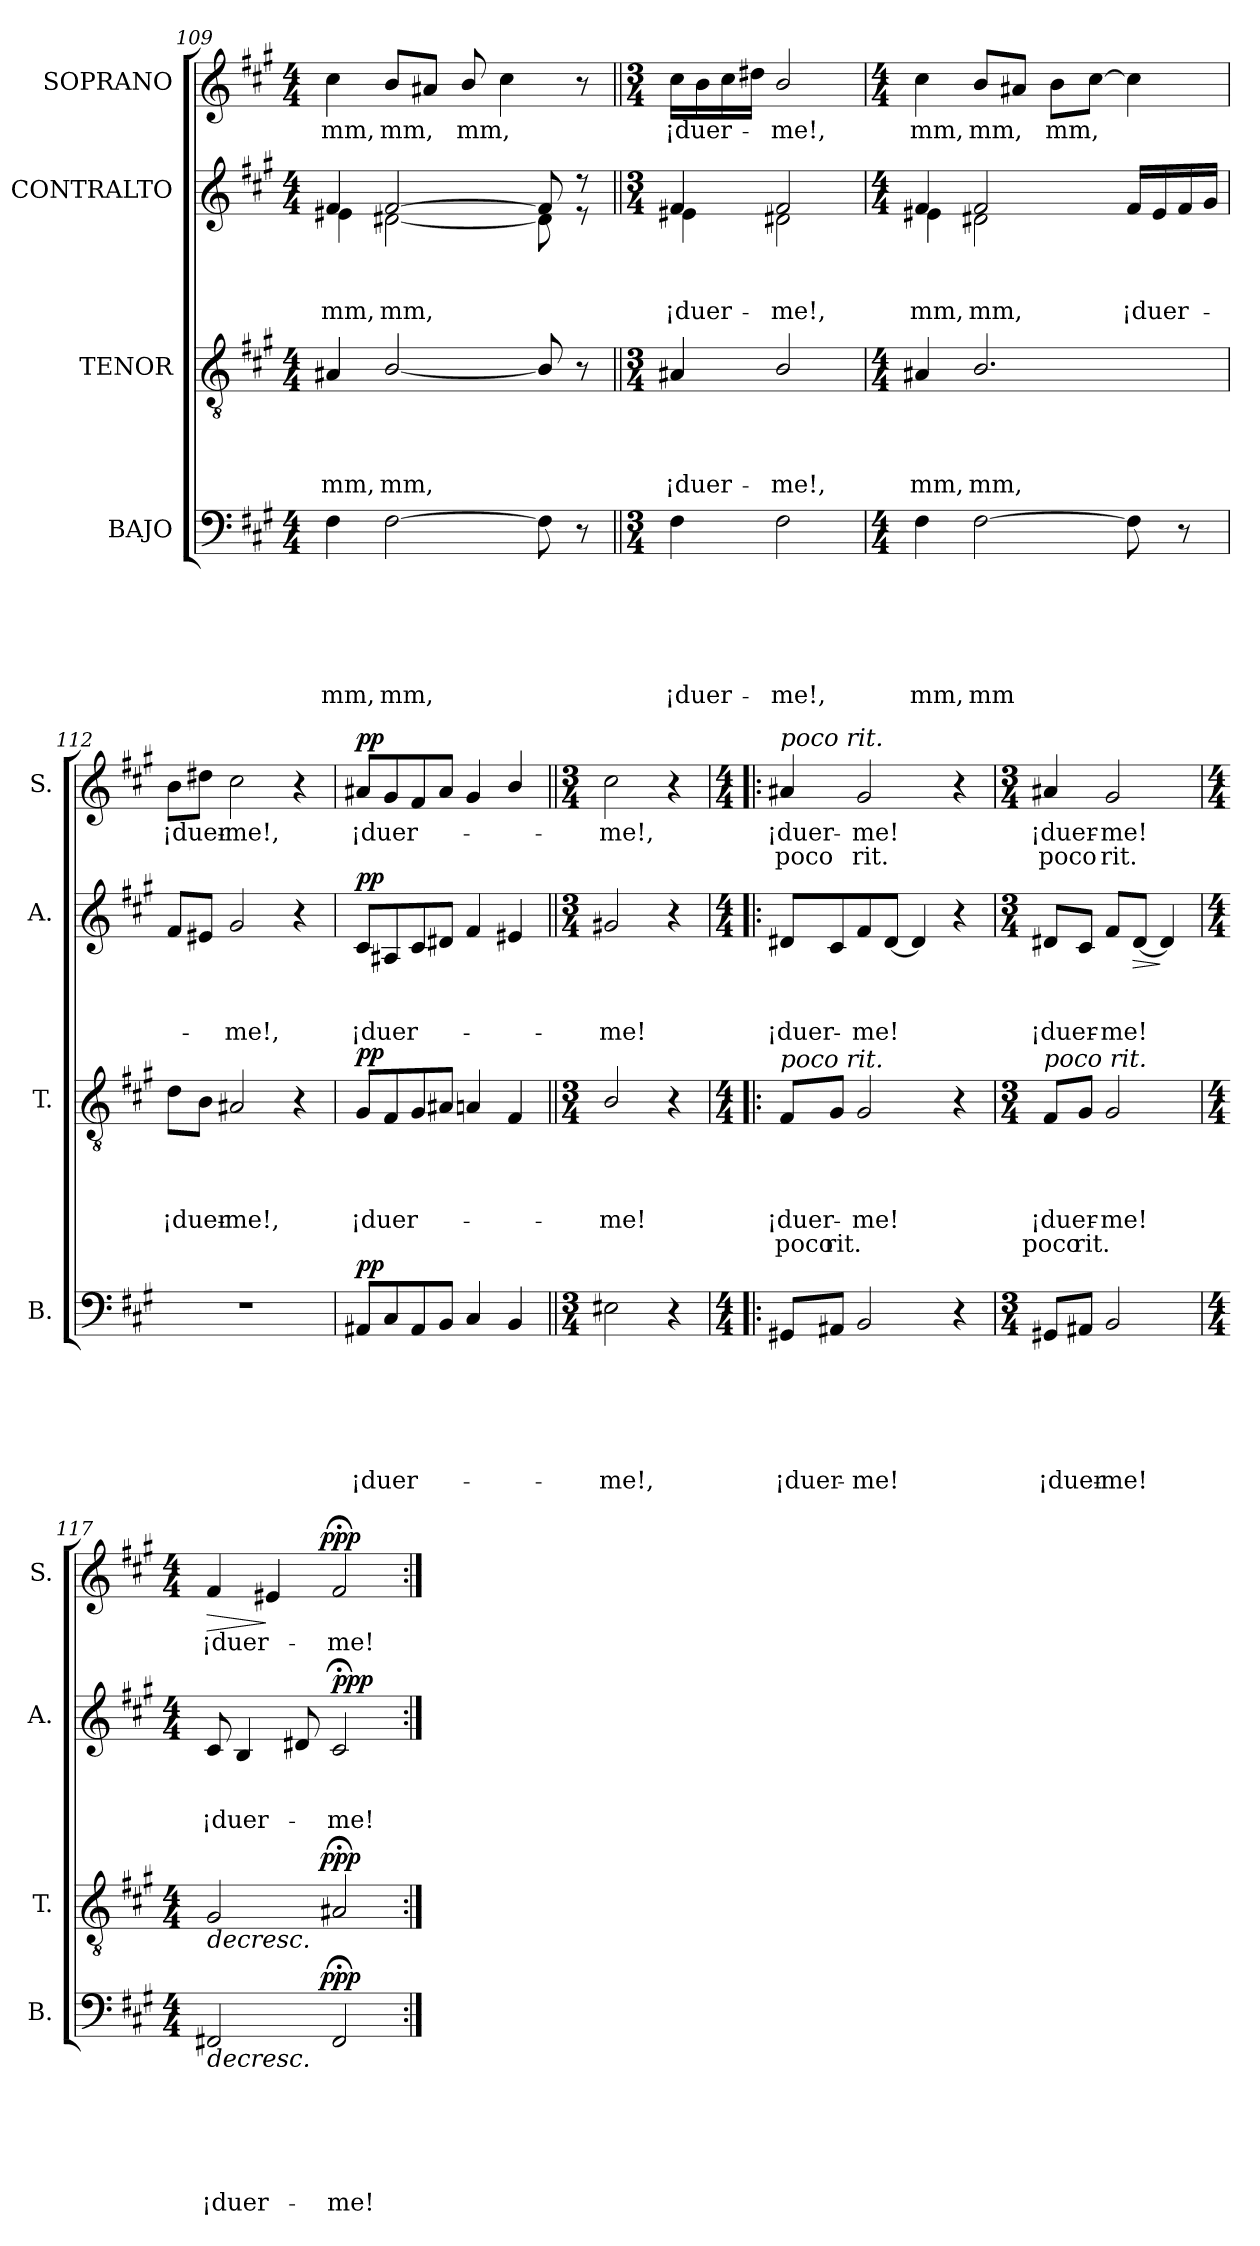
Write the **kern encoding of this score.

**kern	**text	**text	**text	**text	**text	**text	**dynam	**kern	**text	**text	**text	**text	**text	**dynam	**kern	**text	**text	**text	**dynam	**kern	**text	**text	**dynam
*part4	*part4	*part4	*part4	*part4	*part4	*part4	*part4	*part3	*part3	*part3	*part3	*part3	*part3	*part3	*part2	*part2	*part2	*part2	*part2	*part1	*part1	*part1	*part1
*staff4	*staff4	*staff4	*staff4	*staff4	*staff4	*staff4	*staff4	*staff3	*staff3	*staff3	*staff3	*staff3	*staff3	*staff3	*staff2	*staff2	*staff2	*staff2	*staff2	*staff1	*staff1	*staff1	*staff1
*I"BAJO	*	*	*	*	*	*	*	*I"TENOR	*	*	*	*	*	*	*I"CONTRALTO	*	*	*	*	*I"SOPRANO	*	*	*
*I'B.	*	*	*	*	*	*	*	*I'T.	*	*	*	*	*	*	*I'A.	*	*	*	*	*I'S.	*	*	*
*clefF4	*	*	*	*	*	*	*	*clefGv2	*	*	*	*	*	*	*clefG2	*	*	*	*	*clefG2	*	*	*
*k[f#c#g#]	*	*	*	*	*	*	*	*k[f#c#g#]	*	*	*	*	*	*	*k[f#c#g#]	*	*	*	*	*k[f#c#g#]	*	*	*
*A:	*	*	*	*	*	*	*	*A:	*	*	*	*	*	*	*A:	*	*	*	*	*A:	*	*	*
*M4/4	*	*	*	*	*	*	*	*M4/4	*	*	*	*	*	*	*M4/4	*	*	*	*	*M4/4	*	*	*
=109	=109	=109	=109	=109	=109	=109	=109	=109	=109	=109	=109	=109	=109	=109	=109	=109	=109	=109	=109	=109	=109	=109	=109
!	!	!	!	!	!	!LO:LY:b	!	!	!	!	!	!LO:LY:b	!	!	!	!	!	!LO:LY:b	!	!	!LO:LY:b	!	!
*	*	*	*	*	*	*	*	*	*	*	*	*	*	*	*^	*	*	*	*	*	*	*	*
4F#\	.	.	.	.	.	mm,	.	4A#X/	.	.	.	mm,	.	.	4f#/	4e#X\	.	.	mm,	.	4cc#\	mm,	.	.
!	!	!	!	!	!	!LO:LY:b	!	!	!	!	!	!LO:LY:b	!	!	!	!	!	!	!LO:LY:b	!	!	!LO:LY:b	!	!
[>2F#\	.	.	.	.	.	mm,	.	[<2B/	.	.	.	mm,	.	.	[>2f#/	[<2d#X\	.	.	mm,	.	8b/L	mm,	.	.
.	.	.	.	.	.	.	.	.	.	.	.	.	.	.	.	.	.	.	.	.	8a#X/J	.	.	.
!	!	!	!	!	!	!	!	!	!	!	!	!	!	!	!	!	!	!	!	!	!	!LO:LY:b	!	!
.	.	.	.	.	.	.	.	.	.	.	.	.	.	.	.	.	.	.	.	.	8b/	mm,	.	.
.	.	.	.	.	.	.	.	.	.	.	.	.	.	.	.	.	.	.	.	.	4cc#\	.	.	.
8F#\]	.	.	.	.	.	.	.	8B/]	.	.	.	.	.	.	8f#/]	8d#\]	.	.	.	.	.	.	.	.
8r	.	.	.	.	.	.	.	8r	.	.	.	.	.	.	8rdd	8re	.	.	.	.	8r	.	.	.
!!LO:LB:g=z
=110||	=110||	=110||	=110||	=110||	=110||	=110||	=110||	=110||	=110||	=110||	=110||	=110||	=110||	=110||	=110||	=110||	=110||	=110||	=110||	=110||	=110||	=110||	=110||	=110||
*M3/4	*	*	*	*	*	*	*	*M3/4	*	*	*	*	*	*	*M3/4	*	*	*	*	*	*M3/4	*	*	*
!	!	!	!	!	!	!LO:LY:b	!	!	!	!	!	!LO:LY:b	!	!	!	!	!	!	!LO:LY:b	!	!	!LO:LY:b	!	!
4F#\	.	.	.	.	.	¡duer-	.	4A#X/	.	.	.	¡duer-	.	.	4f#/	4e#X\	.	.	¡duer-	.	16cc#\LL	¡duer-	.	.
.	.	.	.	.	.	.	.	.	.	.	.	.	.	.	.	.	.	.	.	.	16b\	.	.	.
.	.	.	.	.	.	.	.	.	.	.	.	.	.	.	.	.	.	.	.	.	16cc#\	.	.	.
.	.	.	.	.	.	.	.	.	.	.	.	.	.	.	.	.	.	.	.	.	16dd#X\JJ	.	.	.
!	!	!	!	!	!	!LO:LY:b	!	!	!	!	!	!LO:LY:b	!	!	!	!	!	!	!LO:LY:b	!	!	!LO:LY:b	!	!
2F#\	.	.	.	.	.	-me!,	.	2B/	.	.	.	-me!,	.	.	2f#/	2d#X\	.	.	-me!,	.	2b/	-me!,	.	.
=111	=111	=111	=111	=111	=111	=111	=111	=111	=111	=111	=111	=111	=111	=111	=111	=111	=111	=111	=111	=111	=111	=111	=111	=111
*M4/4	*	*	*	*	*	*	*	*M4/4	*	*	*	*	*	*	*M4/4	*	*	*	*	*	*M4/4	*	*	*
!	!	!	!	!	!	!LO:LY:b	!	!	!	!	!	!LO:LY:b	!	!	!	!	!	!	!LO:LY:b	!	!	!LO:LY:b	!	!
4F#\	.	.	.	.	.	mm,	.	4A#X/	.	.	.	mm,	.	.	4f#/	4e#X\	.	.	mm,	.	4cc#\	mm,	.	.
!	!	!	!	!	!	!LO:LY:b	!	!	!	!	!	!LO:LY:b	!	!	!	!	!	!	!LO:LY:b	!	!	!LO:LY:b	!	!
[>2F#\	.	.	.	.	.	mm	.	2.B/	.	.	.	mm,	.	.	2f#/	2d#X\	.	.	mm,	.	8b/L	mm,	.	.
.	.	.	.	.	.	.	.	.	.	.	.	.	.	.	.	.	.	.	.	.	8a#X/J	.	.	.
!	!	!	!	!	!	!	!	!	!	!	!	!	!	!	!	!	!	!	!	!	!	!LO:LY:b	!	!
.	.	.	.	.	.	.	.	.	.	.	.	.	.	.	.	.	.	.	.	.	8b\L	mm,	.	.
.	.	.	.	.	.	.	.	.	.	.	.	.	.	.	.	.	.	.	.	.	[>8cc#\J	.	.	.
!	!	!	!	!	!	!	!	!	!	!	!	!	!	!	!	!	!	!	!LO:LY:b	!	!	!	!	!
8F#\]	.	.	.	.	.	.	.	.	.	.	.	.	.	.	16f#/LL	4ryy	.	.	¡duer-	.	4cc#\]	.	.	.
.	.	.	.	.	.	.	.	.	.	.	.	.	.	.	16e#/	.	.	.	.	.	.	.	.	.
8r	.	.	.	.	.	.	.	.	.	.	.	.	.	.	16f#/	.	.	.	.	.	.	.	.	.
.	.	.	.	.	.	.	.	.	.	.	.	.	.	.	16g#/JJ	.	.	.	.	.	.	.	.	.
*	*	*	*	*	*	*	*	*	*	*	*	*	*	*	*v	*v	*	*	*	*	*	*	*	*
=112	=112	=112	=112	=112	=112	=112	=112	=112	=112	=112	=112	=112	=112	=112	=112	=112	=112	=112	=112	=112	=112	=112	=112
!	!	!	!	!	!	!	!	!	!	!	!	!LO:LY:b	!	!	!	!	!	!	!	!	!LO:LY:b	!	!
1r	.	.	.	.	.	.	.	8d\L	.	.	.	¡duer-	.	.	8f#/L	.	.	.	.	8b\L	¡duer-	.	.
.	.	.	.	.	.	.	.	8B\J	.	.	.	.	.	.	8e#X/J	.	.	.	.	8dd#X\J	.	.	.
!	!	!	!	!	!	!	!	!	!	!	!	!LO:LY:b	!	!	!	!	!	!LO:LY:b	!	!	!LO:LY:b	!	!
.	.	.	.	.	.	.	.	2A#X/	.	.	.	-me!,	.	.	2g#/	.	.	-me!,	.	2cc#\	-me!,	.	.
.	.	.	.	.	.	.	.	4r	.	.	.	.	.	.	4r	.	.	.	.	4r	.	.	.
=113	=113	=113	=113	=113	=113	=113	=113	=113	=113	=113	=113	=113	=113	=113	=113	=113	=113	=113	=113	=113	=113	=113	=113
!	!	!	!	!	!	!LO:LY:b	!LO:DY:a	!	!	!	!	!LO:LY:b	!	!LO:DY:a	!	!	!	!LO:LY:b	!LO:DY:a	!	!LO:LY:b	!	!LO:DY:a
8AA#X/L	.	.	.	.	.	¡duer-	pp	8G#/L	.	.	.	¡duer-	.	pp	8c#/L	.	.	¡duer-	pp	8a#X/L	¡duer-	.	pp
8C#/	.	.	.	.	.	.	.	8F#/	.	.	.	.	.	.	8A#X/	.	.	.	.	8g#/	.	.	.
8AA#/	.	.	.	.	.	.	.	8G#/	.	.	.	.	.	.	8c#/	.	.	.	.	8f#/	.	.	.
8BB/J	.	.	.	.	.	.	.	8A#X/J	.	.	.	.	.	.	8d#X/J	.	.	.	.	8a#/J	.	.	.
4C#/	.	.	.	.	.	.	.	4An/	.	.	.	.	.	.	4f#/	.	.	.	.	4g#/	.	.	.
4BB/	.	.	.	.	.	.	.	4F#/	.	.	.	.	.	.	4e#X/	.	.	.	.	4b/	.	.	.
!!LO:LB:g=z
=114||	=114||	=114||	=114||	=114||	=114||	=114||	=114||	=114||	=114||	=114||	=114||	=114||	=114||	=114||	=114||	=114||	=114||	=114||	=114||	=114||	=114||	=114||	=114||
*M3/4	*	*	*	*	*	*	*	*M3/4	*	*	*	*	*	*	*M3/4	*	*	*	*	*M3/4	*	*	*
!	!	!	!	!	!	!LO:LY:b	!	!	!	!	!	!LO:LY:b	!	!	!	!	!	!LO:LY:b	!	!	!LO:LY:b	!	!
2E#X\	.	.	.	.	.	-me!,	.	2B/	.	.	.	-me!	.	.	2g#X/	.	.	-me!	.	2cc#\	-me!,	.	.
4r	.	.	.	.	.	.	.	4r	.	.	.	.	.	.	4r	.	.	.	.	4r	.	.	.
=115!|:	=115!|:	=115!|:	=115!|:	=115!|:	=115!|:	=115!|:	=115!|:	=115!|:	=115!|:	=115!|:	=115!|:	=115!|:	=115!|:	=115!|:	=115!|:	=115!|:	=115!|:	=115!|:	=115!|:	=115!|:	=115!|:	=115!|:	=115!|:
*M4/4	*	*	*	*	*	*	*	*M4/4	*	*	*	*	*	*	*M4/4	*	*	*	*	*M4/4	*	*	*
!	!	!	!	!	!	!	!	!	!	!	!	!	!	!	!	!	!	!	!	!LO:TX:a:i:t=poco rit.	!	!	!
!	!	!	!	!	!	!	!	!LO:TX:a:i:t=poco rit.	!	!	!	!	!	!	!	!	!	!	!	!	!	!	!
!	!	!	!	!	!	!LO:LY:b	!	!	!	!	!	!LO:LY:b	!LO:LY:b	!	!	!	!	!LO:LY:b	!	!	!LO:LY:b	!LO:LY:b	!
8GG#X/L	.	.	.	.	.	¡duer-	.	8F#/L	.	.	.	¡duer-	poco	.	8d#X/L	.	.	¡duer-	.	4a#X/	¡duer-	poco	.
!	!	!	!	!	!	!	!	!	!	!	!	!	!LO:LY:b	!	!	!	!	!	!	!	!	!	!
8AA#X/J	.	.	.	.	.	.	.	8G#/J	.	.	.	.	rit.	.	8c#/	.	.	.	.	.	.	.	.
!	!	!	!	!	!	!LO:LY:b	!	!	!	!	!	!LO:LY:b	!	!	!	!	!	!LO:LY:b	!	!	!LO:LY:b	!LO:LY:b	!
2BB/	.	.	.	.	.	-me!	.	2G#/	.	.	.	-me!	.	.	8f#/	.	.	-me!	.	2g#/	-me!	rit.	.
.	.	.	.	.	.	.	.	.	.	.	.	.	.	.	[<8d#/J	.	.	.	.	.	.	.	.
.	.	.	.	.	.	.	.	.	.	.	.	.	.	.	4d#/]	.	.	.	.	.	.	.	.
4r	.	.	.	.	.	.	.	4r	.	.	.	.	.	.	4r	.	.	.	.	4r	.	.	.
=116	=116	=116	=116	=116	=116	=116	=116	=116	=116	=116	=116	=116	=116	=116	=116	=116	=116	=116	=116	=116	=116	=116	=116
*M3/4	*	*	*	*	*	*	*	*M3/4	*	*	*	*	*	*	*M3/4	*	*	*	*	*M3/4	*	*	*
!	!	!	!	!	!	!	!	!LO:TX:a:i:t=poco rit.	!	!	!	!	!	!	!	!	!	!	!	!	!	!	!
!	!	!	!	!	!	!LO:LY:b	!	!	!	!	!	!LO:LY:b	!LO:LY:b	!	!	!	!	!LO:LY:b	!	!	!LO:LY:b	!LO:LY:b	!
8GG#X/L	.	.	.	.	.	¡duer-	.	8F#/L	.	.	.	¡duer-	poco	.	8d#X/L	.	.	¡duer-	.	4a#X/	¡duer-	poco	.
!	!	!	!	!	!	!	!	!	!	!	!	!	!LO:LY:b	!	!	!	!	!	!	!	!	!	!
8AA#X/J	.	.	.	.	.	.	.	8G#/J	.	.	.	.	rit.	.	8c#/J	.	.	.	.	.	.	.	.
!	!	!	!	!	!	!LO:LY:b	!	!	!	!	!	!LO:LY:b	!	!	!	!	!	!LO:LY:b	!	!	!LO:LY:b	!LO:LY:b	!
2BB/	.	.	.	.	.	-me!	.	2G#/	.	.	.	-me!	.	.	8f#/L	.	.	-me!	.	2g#/	-me!	rit.	.
!	!	!	!	!	!	!	!	!	!	!	!	!	!	!	!	!	!	!	!LO:HP:b	!	!	!	!
.	.	.	.	.	.	.	.	.	.	.	.	.	.	.	[<8d#/J	.	.	.	>	.	.	.	.
.	.	.	.	.	.	.	.	.	.	.	.	.	.	.	4d#/]	.	.	.	]	.	.	.	.
=117	=117	=117	=117	=117	=117	=117	=117	=117	=117	=117	=117	=117	=117	=117	=117	=117	=117	=117	=117	=117	=117	=117	=117
*M4/4	*	*	*	*	*	*	*	*M4/4	*	*	*	*	*	*	*M4/4	*	*	*	*	*M4/4	*	*	*
!	!	!	!	!	!	!LO:LY:b	!LO:HP:b	!	!	!	!	!	!	!LO:HP:b	!	!	!	!LO:LY:b	!	!	!LO:LY:b	!	!LO:HP:b
*^	*	*	*	*	*	*	*	*^	*	*	*	*	*	*	*	*	*	*	*	*^	*	*	*
2FF#X/	4...ryy	.	.	.	.	.	¡duer-	>	2G#/	4...ryy	.	.	.	.	.	>	8c#/	.	.	¡duer-	.	4f#/	4...ryy	¡duer-	.	>
.	.	.	.	.	.	.	.	.	.	.	.	.	.	.	.	.	4B/	.	.	.	.	.	.	.	.	.
.	.	.	.	.	.	.	.	.	.	.	.	.	.	.	.	.	.	.	.	.	.	4e#X/	.	.	.	]
.	.	.	.	.	.	.	.	.	.	.	.	.	.	.	.	.	8d#X/	.	.	.	.	.	.	.	.	.
!	!	!	!	!	!	!	!	!LO:DY:a	!	!	!	!	!	!	!	!LO:DY:a	!	!	!	!	!	!	!	!	!	!LO:DY:a
.	2ryy	.	.	.	.	.	.	ppp	.	2ryy	.	.	.	.	.	ppp	.	.	.	.	.	.	2ryy	.	.	ppp
!	!	!	!	!	!	!	!LO:LY:b	!	!	!	!	!	!	!	!	!	!	!	!	!LO:LY:b	!LO:DY:a	!	!	!LO:LY:b	!	!
2FF#;</	.	.	.	.	.	.	-me!	]	2A#X;</	.	.	.	.	.	.	]	2c#;</	.	.	-me!	ppp	2f#;</	.	-me!	.	.
.	32ryy	.	.	.	.	.	.	.	.	32ryy	.	.	.	.	.	.	.	.	.	.	.	.	32ryy	.	.	.
*v	*v	*	*	*	*	*	*	*	*	*	*	*	*	*	*	*	*	*	*	*	*	*v	*v	*	*	*
*	*	*	*	*	*	*	*	*v	*v	*	*	*	*	*	*	*	*	*	*	*	*	*	*	*
=:|!	=:|!	=:|!	=:|!	=:|!	=:|!	=:|!	=:|!	=:|!	=:|!	=:|!	=:|!	=:|!	=:|!	=:|!	=:|!	=:|!	=:|!	=:|!	=:|!	=:|!	=:|!	=:|!	=:|!
*-	*-	*-	*-	*-	*-	*-	*-	*-	*-	*-	*-	*-	*-	*-	*-	*-	*-	*-	*-	*-	*-	*-	*-
